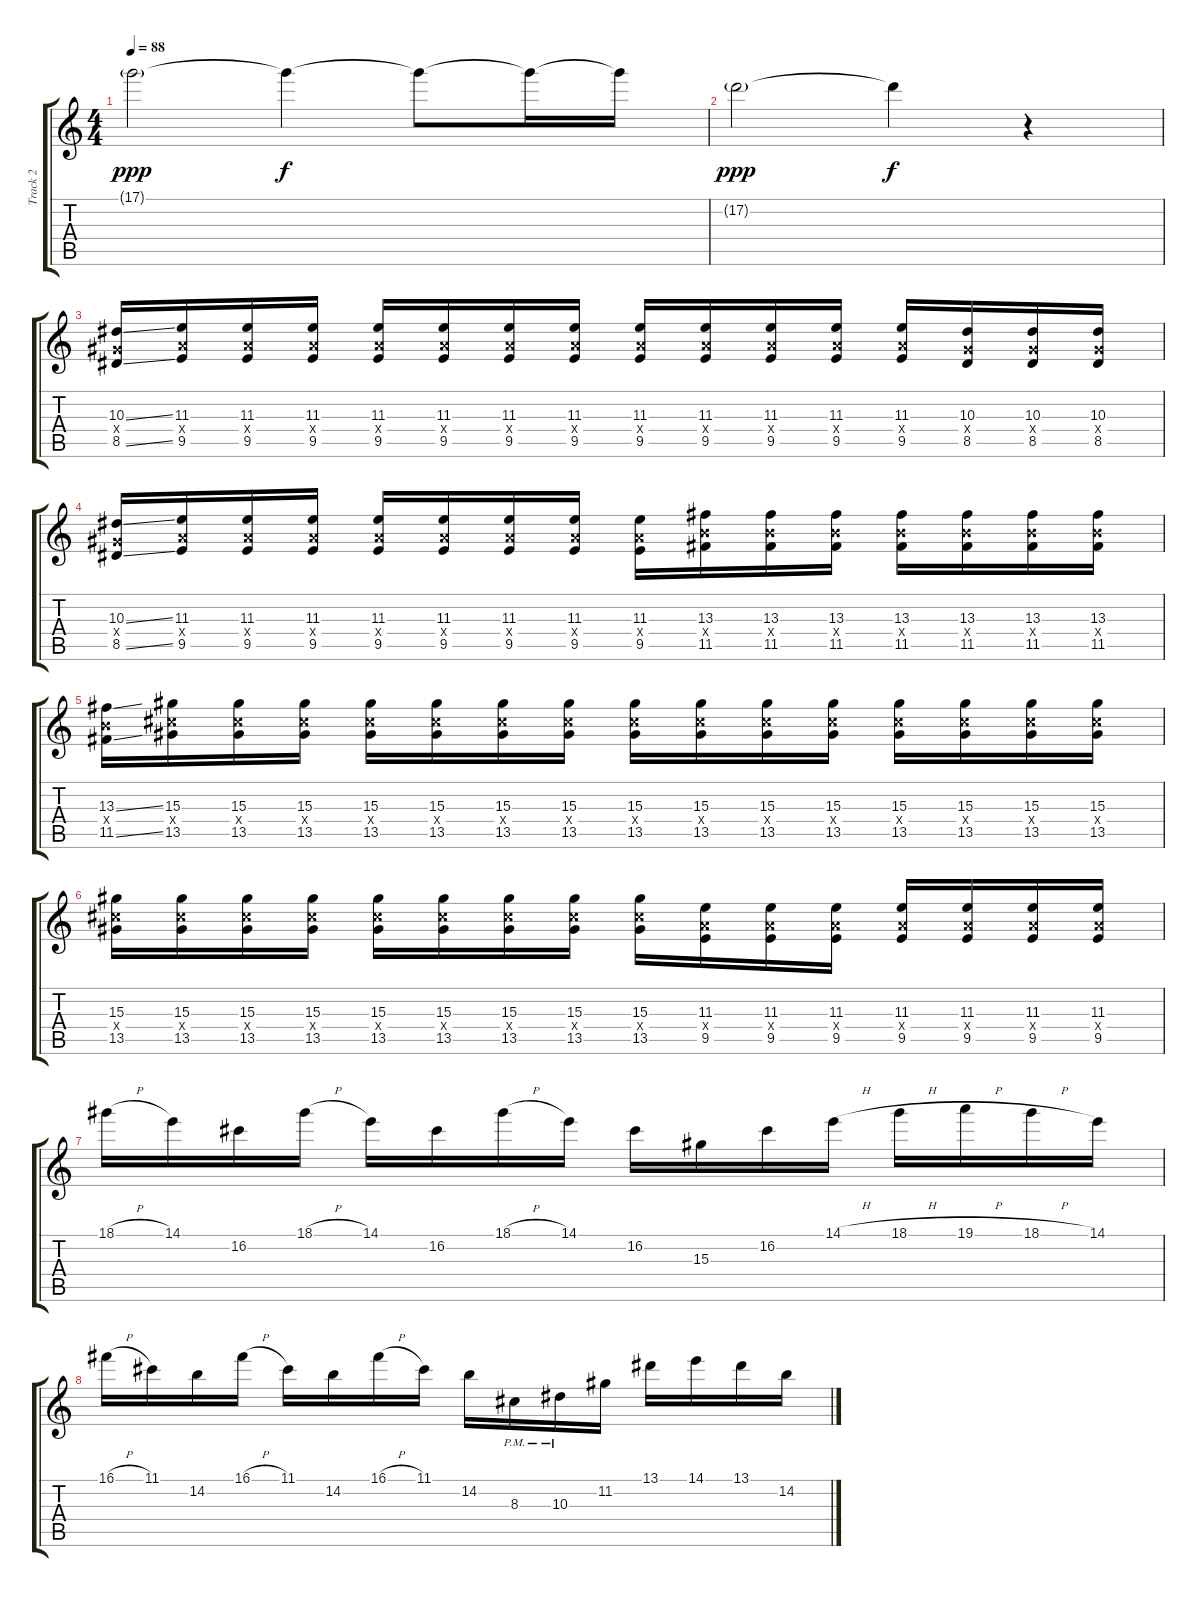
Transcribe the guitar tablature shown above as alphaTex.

\track ("Track 2" "Track 2") {instrument distortionguitar}
\staff {score tabs}
\tuning (D4 A3 F3 C3 G2 C2) {hide}
\ts (4 4)
\tempo 88
\clef g2
\ks c
17.1{g}.2{dy ppp volume 7} 17.1{t}.4{dy f} 17.1{t}.8 17.1{t}.16 17.1{t}.16{volume 3} |
17.2{g}.2{dy ppp volume 7} 17.2{t}.4{dy f} r.4 |
(10.3{ss} 8.4{x} 8.5{ss}).16 (11.3 9.4{x} 9.5).16 (11.3 9.4{x} 9.5).16 (11.3 9.4{x} 9.5).16 (11.3 9.4{x} 9.5).16 (11.3 9.4{x} 9.5).16 (11.3 9.4{x} 9.5).16 (11.3 9.4{x} 9.5).16 (11.3 9.4{x} 9.5).16 (11.3 9.4{x} 9.5).16 (11.3 9.4{x} 9.5).16 (11.3 9.4{x} 9.5).16 (11.3 9.4{x} 9.5).16 (10.3 8.4{x} 8.5).16 (10.3 8.4{x} 8.5).16 (10.3 8.4{x} 8.5).16 |
(10.3{ss} 8.4{x} 8.5{ss}).16 (11.3 9.4{x} 9.5).16 (11.3 9.4{x} 9.5).16 (11.3 9.4{x} 9.5).16 (11.3 9.4{x} 9.5).16 (11.3 9.4{x} 9.5).16 (11.3 9.4{x} 9.5).16 (11.3 9.4{x} 9.5).16 (11.3 9.4{x} 9.5).16 (13.3 11.4{x} 11.5).16 (13.3 11.4{x} 11.5).16 (13.3 11.4{x} 11.5).16 (13.3 11.4{x} 11.5).16 (13.3 11.4{x} 11.5).16 (13.3 11.4{x} 11.5).16 (13.3 11.4{x} 11.5).16 |
(13.3{ss} 11.4{x} 11.5{ss}).16 (15.3 13.4{x} 13.5).16 (15.3 13.4{x} 13.5).16 (15.3 13.4{x} 13.5).16 (15.3 13.4{x} 13.5).16 (15.3 13.4{x} 13.5).16 (15.3 13.4{x} 13.5).16 (15.3 13.4{x} 13.5).16 (15.3 13.4{x} 13.5).16 (15.3 13.4{x} 13.5).16 (15.3 13.4{x} 13.5).16 (15.3 13.4{x} 13.5).16 (15.3 13.4{x} 13.5).16 (15.3 13.4{x} 13.5).16 (15.3 13.4{x} 13.5).16 (15.3 13.4{x} 13.5).16 |
(15.3 13.4{x} 13.5).16 (15.3 13.4{x} 13.5).16 (15.3 13.4{x} 13.5).16 (15.3 13.4{x} 13.5).16 (15.3 13.4{x} 13.5).16 (15.3 13.4{x} 13.5).16 (15.3 13.4{x} 13.5).16 (15.3 13.4{x} 13.5).16 (15.3 13.4{x} 13.5).16 (11.3 9.4{x} 9.5).16 (11.3 9.4{x} 9.5).16 (11.3 9.4{x} 9.5).16 (11.3 9.4{x} 9.5).16 (11.3 9.4{x} 9.5).16 (11.3 9.4{x} 9.5).16 (11.3 9.4{x} 9.5).16 |
18.1{h}.16 14.1.16 16.2.16 18.1{h}.16 14.1.16 16.2.16 18.1{h}.16 14.1.16 16.2.16 15.3.16 16.2.16 14.1{h}.16 18.1{h}.16 19.1{h}.16 18.1{h}.16 14.1.16 |
16.1{h}.16 11.1.16 14.2.16 16.1{h}.16 11.1.16 14.2.16 16.1{h}.16 11.1.16 14.2.16 8.3{pm}.16 10.3{pm}.16 11.2.16 13.1.16 14.1.16 13.1.16 14.2.16
